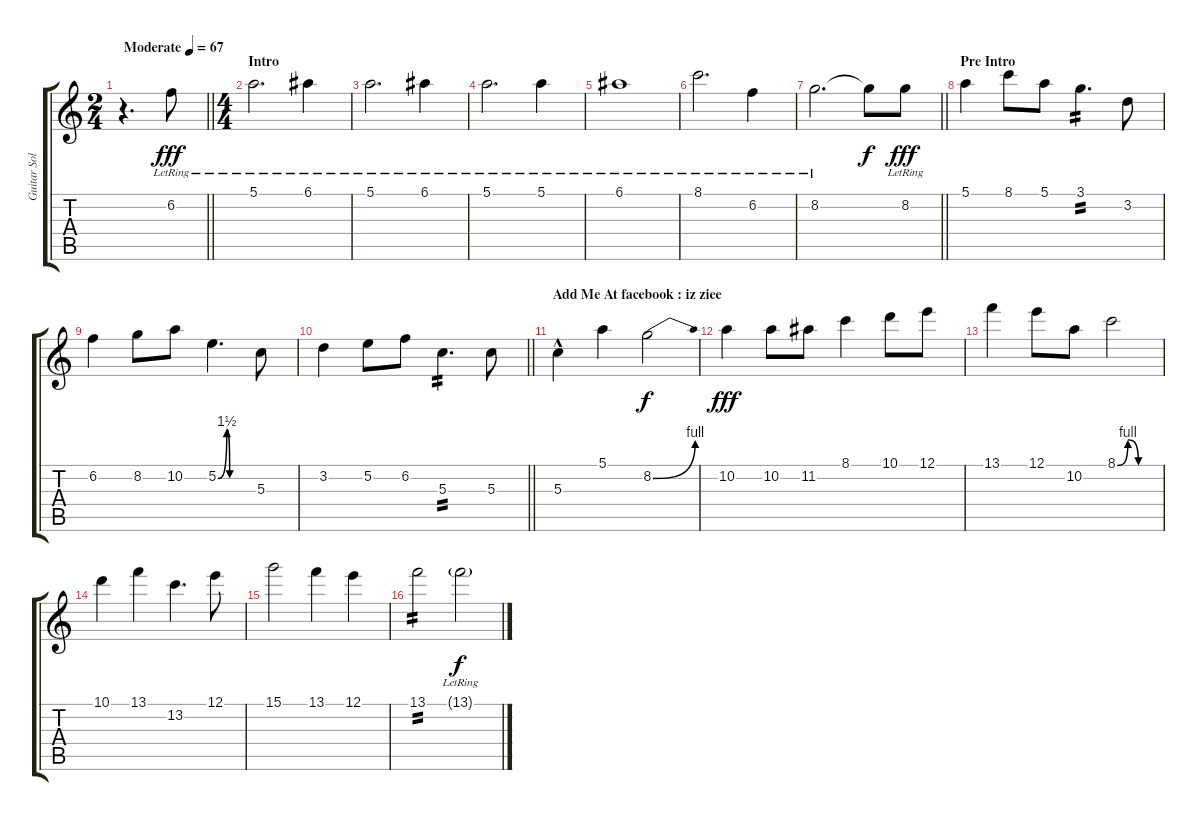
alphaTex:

\track ("Guitar Solo (Extra)" "Guitar Sol") {instrument acousticguitarnylon}
\staff {score tabs}
\tuning (E4 B3 G3 D3 A2 E2) {hide}
\ts (2 4)
\tempo (67 "Moderate")
\clef g2
\barLineRight lightlight
\ks c
r.4{d dy fff instrument acousticguitarnylon} 6.2{lr}.8 |
\ts (4 4)
\section ("" "Intro")
5.1{lr}.2{d} 6.1{lr}.4 |
5.1{lr}.2{d} 6.1{lr}.4 |
5.1{lr}.2{d} 5.1{lr}.4 |
6.1{lr}.1 |
8.1{lr}.2{d} 6.2{lr}.4 |
\barLineRight lightlight
8.2{lr}.2{d} 8.2{t}.8{dy f} 8.2{lr}.8{dy fff} |
\section ("" "Pre Intro")
5.1.4 8.1.8 5.1.8 3.1.4{d tp 2} 3.2.8 |
6.2.4 8.2.8 10.2.8 5.2{be (custom 0 0 15 6 20 0 60 0)}.4{d} 5.3.8 |
\barLineRight lightlight
3.2.4 5.2.8 6.2.8 5.3.4{d tp 2} 5.3.8 |
\section ("" "Add Me At facebook : iz ziee")
5.3{hac}.4 5.1.4 8.2{be (bend 0 0 60 4)}.2{dy f} |
10.2.4{dy fff} 10.2.8 11.2.8 8.1.4 10.1.8 12.1.8 |
13.1.4 12.1.8 10.2.8 8.1{be (custom 0 0 15 4 30 0 60 0)}.2 |
10.1.4 13.1.4 13.2.4{d} 12.1.8 |
15.1.2 13.1.4 12.1.4 |
13.1.2{tp 2} 13.1{g lr}.2{dy f}
